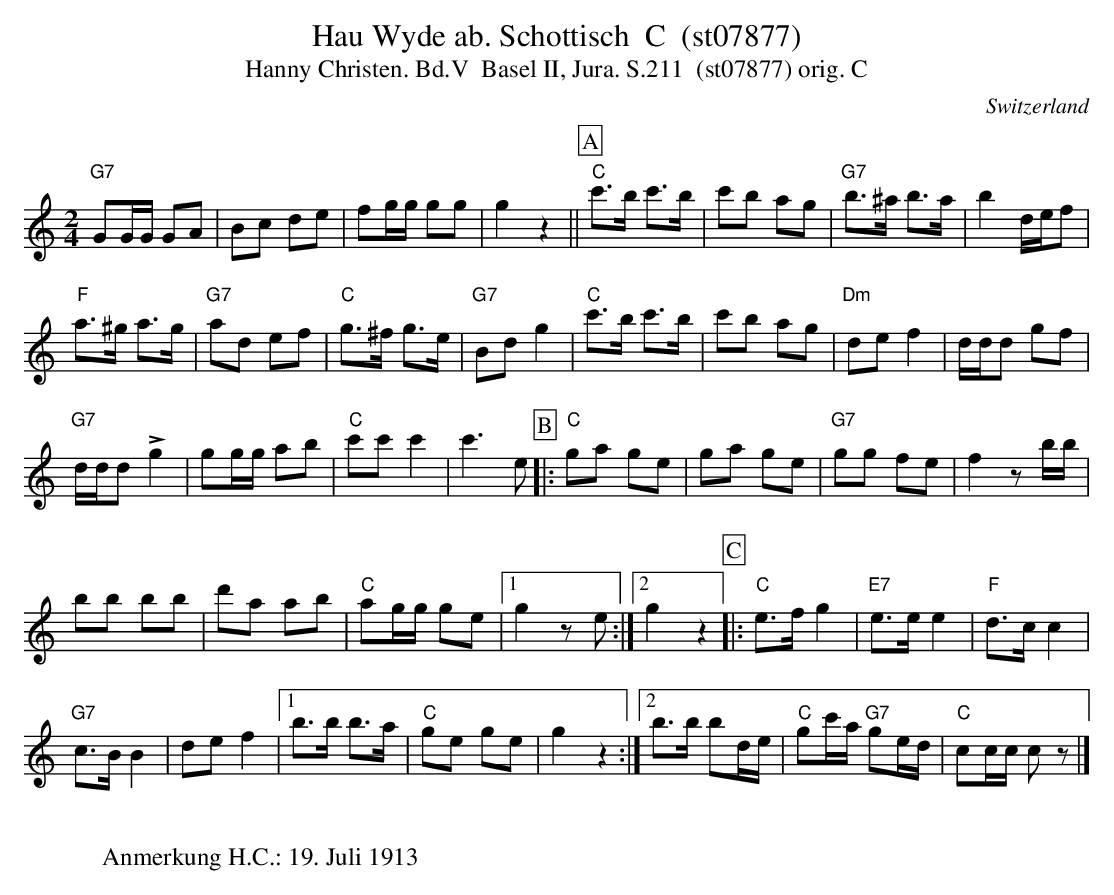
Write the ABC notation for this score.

X:1
T:Hau Wyde ab. Schottisch  C  (st07877)
T:Hanny Christen. Bd.V  Basel II, Jura. S.211  (st07877) orig. C
M:2/4
L:1/8
O:Switzerland
K:C major
"G7"GG/G/ GA |  Bc de | fg/g/ gg | g2 z2 || [P:A] "C"c'>b c'>b | c'b ag | "G7"b>^a b>a |  b2 d/e/f |
"F"a>^g a>g | "G7"ad ef | "C"g>^f g>e | "G7"Bdg2 | "C"c'>b c'>b | c'b ag | "Dm"def2 | d/d/d gf |
"G7"d/d/d !>!g2 | gg/g/ ab | "C"c'c'c'2 | c'3e [P:B] |: "C"ga ge | ga ge | "G7"gg fe | f2zb/b/ |
bb bb | d'a ab | "C"ag/g/ ge |1 g2ze :|2 g2z2 [P:C] |: "C"e>fg2 | "E7"e>ee2 | "F"d>cc2 |
"G7"c>BB2 | def2 |1 b>b b>a | "C"ge ge | g2z2 :|2 b>b bd/e/ |  "C"gc'/a/ "G7"ge/d/ | "C"cc/c/ cz |]
W:
W:Anmerkung H.C.: 19. Juli 1913
